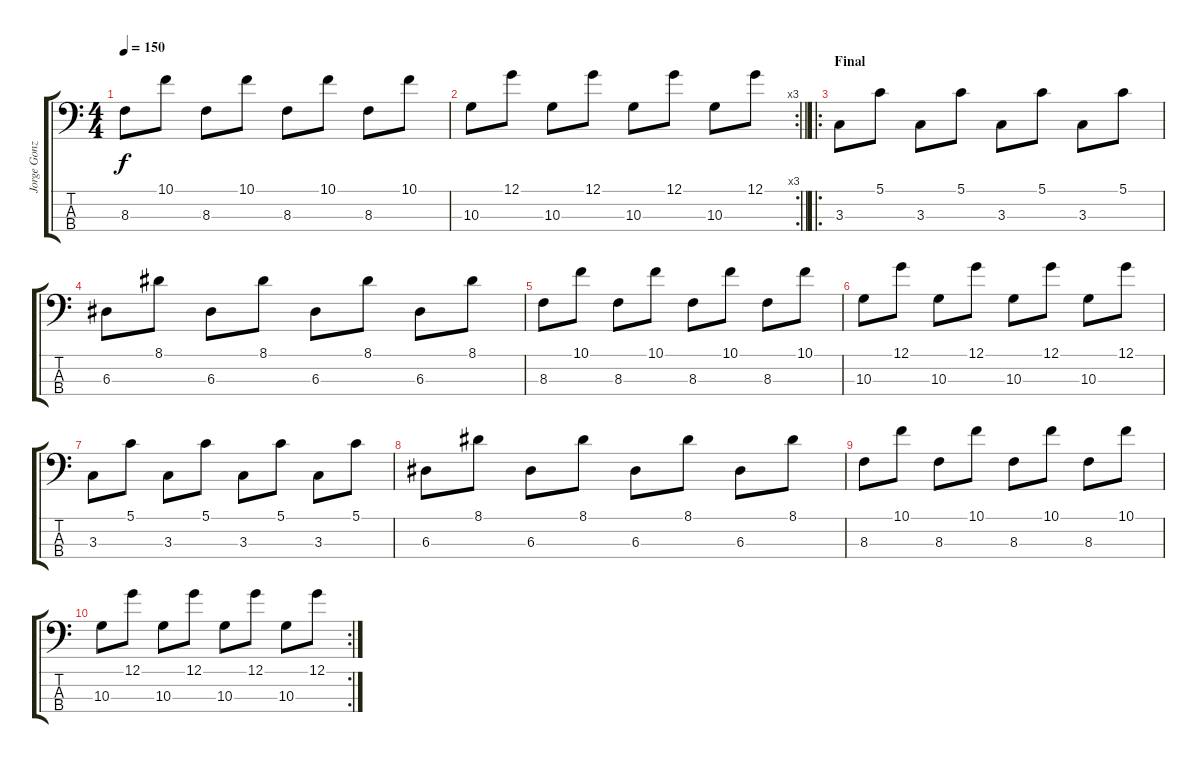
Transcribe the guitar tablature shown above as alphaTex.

\track ("Jorge González" "Jorge Gonz") {instrument acousticbass}
\staff {score tabs}
\tuning (G2 D2 A1 E1) {hide}
\ts (4 4)
\tempo 150
\clef f4
\ks c
8.3.8{dy f} 10.1.8 8.3.8 10.1.8 8.3.8 10.1.8 8.3.8 10.1.8 |
\rc 3
\barLineRight lightlight
10.3.8 12.1.8 10.3.8 12.1.8 10.3.8 12.1.8 10.3.8 12.1.8 |
\ro
\section ("" "Final")
3.3.8 5.1.8 3.3.8 5.1.8 3.3.8 5.1.8 3.3.8 5.1.8 |
6.3.8 8.1.8 6.3.8 8.1.8 6.3.8 8.1.8 6.3.8 8.1.8 |
8.3.8 10.1.8 8.3.8 10.1.8 8.3.8 10.1.8 8.3.8 10.1.8 |
10.3.8 12.1.8 10.3.8 12.1.8 10.3.8 12.1.8 10.3.8 12.1.8 |
3.3.8 5.1.8 3.3.8 5.1.8 3.3.8 5.1.8 3.3.8 5.1.8 |
6.3.8 8.1.8 6.3.8 8.1.8 6.3.8 8.1.8 6.3.8 8.1.8 |
8.3.8 10.1.8 8.3.8 10.1.8 8.3.8 10.1.8 8.3.8 10.1.8 |
\rc 2
10.3.8 12.1.8 10.3.8 12.1.8 10.3.8 12.1.8 10.3.8 12.1.8
